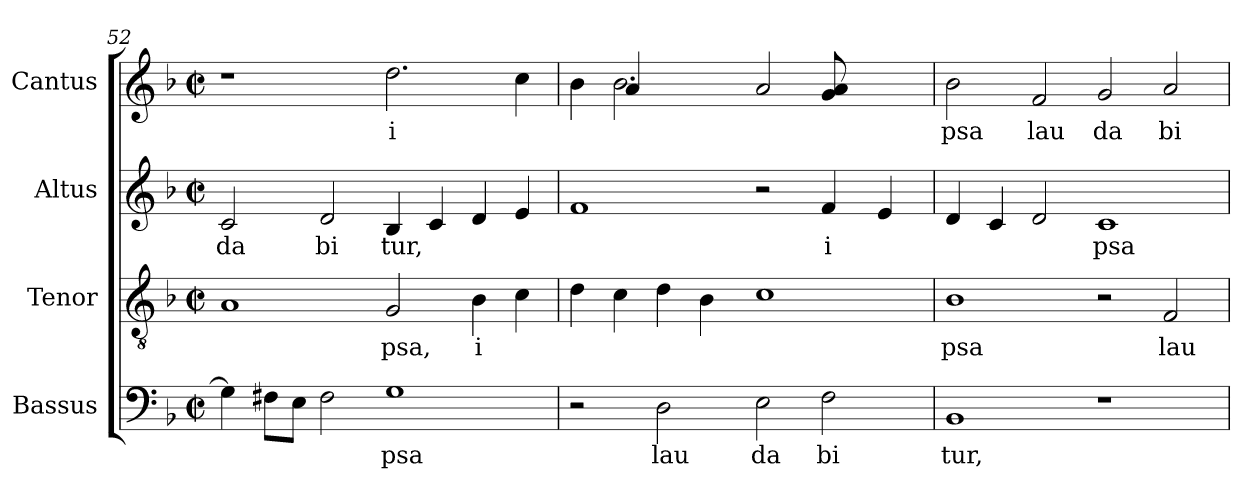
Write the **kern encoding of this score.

**kern	**text	**kern	**text	**kern	**text	**kern	**text
*part4	*part4	*part3	*part3	*part2	*part2	*part1	*part1
*staff4	*staff4	*staff3	*staff3	*staff2	*staff2	*staff1	*staff1
*I"Bassus	*	*I"Tenor	*	*I"Altus	*	*I"Cantus	*
!!LO:LB:g=z
*clefF4	*	*clefGv2	*	*clefG2	*	*clefG2	*
*k[b-]	*	*k[b-]	*	*k[b-]	*	*k[b-]	*
*F:	*	*F:	*	*F:	*	*F:	*
*M2/2	*	*M2/2	*	*M2/2	*	*M2/2	*
*met(c|)	*	*met(c|)	*	*met(c|)	*	*met(c|)	*
=52	=52	=52	=52	=52	=52	=52	=52
!	!LO:LY:b:cj	!	!LO:LY:b:cj	!	!LO:LY:b:cj	!	!
4G\]	.	1A	.	2c/	da	1r	.
!	!LO:LY:b:cj	!	!	!	!	!	!
8F#\L	.	.	.	.	.	.	.
!	!LO:LY:b:cj	!	!	!	!	!	!
8E\J	.	.	.	.	.	.	.
!	!LO:LY:b:cj	!	!	!	!LO:LY:b:cj	!	!
2F#\	.	.	.	2d/	bi	.	.
!	!LO:LY:b:cj	!	!LO:LY:b:cj	!	!LO:LY:b:cj	!	!LO:LY:b:cj
1G	psa	2G/	psa,	4B-/	tur,	2.dd\	i
!	!	!	!	!	!LO:LY:b:cj	!	!
.	.	.	.	4c/	.	.	.
!	!	!	!LO:LY:b:cj	!	!LO:LY:b:cj	!	!
.	.	4B-\	i	4d/	.	.	.
!	!	!	!LO:LY:b:cj	!	!LO:LY:b:cj	!	!LO:LY:b:cj
.	.	4c\	.	4e/	.	4cc\	.
=53	=53	=53	=53	=53	=53	=53	=53
!	!	!	!LO:LY:b:cj	!	!LO:LY:b:cj	!	!LO:LY:b:cj
*	*	*	*	*	*	*^	*
2r	.	4d\	.	1f	.	4b-\	4ryy	.
!	!	!	!LO:LY:b:cj	!	!	!	!	!LO:LY:b:cj
.	.	4c\	.	.	.	2.b-\	4a/	.
!	!LO:LY:b:cj	!	!LO:LY:b:cj	!	!	!	!	!
2D\	lau	4d\	.	.	.	.	4.ryy	.
!	!	!	!LO:LY:b:cj	!	!	!	!	!
.	.	4B-\	.	.	.	.	.	.
.	.	.	.	.	.	.	1ryy	.
!	!LO:LY:b:cj	!	!LO:LY:b:cj	!	!	!	!	!
2E\	da	1c	.	2r	.	2a/	.	.
!	!LO:LY:b:cj	!	!	!	!LO:LY:b:cj	!	!	!LO:LY:b:cj
2F\	bi	.	.	4f/	i	8a/ 8g/	.	.
.	.	.	.	.	.	4.ryy	.	.
!	!	!	!	!	!LO:LY:b:cj	!	!	!
.	.	.	.	4e/	.	.	.	.
.	.	.	.	.	.	.	8ryy	.
=54	=54	=54	=54	=54	=54	=54	=54	=54
!	!LO:LY:b:cj	!	!LO:LY:b:cj	!	!LO:LY:b:cj	!	!	!LO:LY:b:cj
*	*	*	*	*	*	*v	*v	*
1BB-	tur,	1B-	psa	4d/	.	2b-\	psa
!	!	!	!	!	!LO:LY:b:cj	!	!
.	.	.	.	4c/	.	.	.
!	!	!	!	!	!LO:LY:b:cj	!	!LO:LY:b:cj
.	.	.	.	2d/	.	2f/	lau
!	!	!	!	!	!LO:LY:b:cj	!	!LO:LY:b:cj
1r	.	2r	.	1c	psa	2g/	da
!	!	!	!LO:LY:b:cj	!	!	!	!LO:LY:b:cj
.	.	2F/	lau	.	.	2a/	bi
=	=	=	=	=	=	=	=
*-	*-	*-	*-	*-	*-	*-	*-
